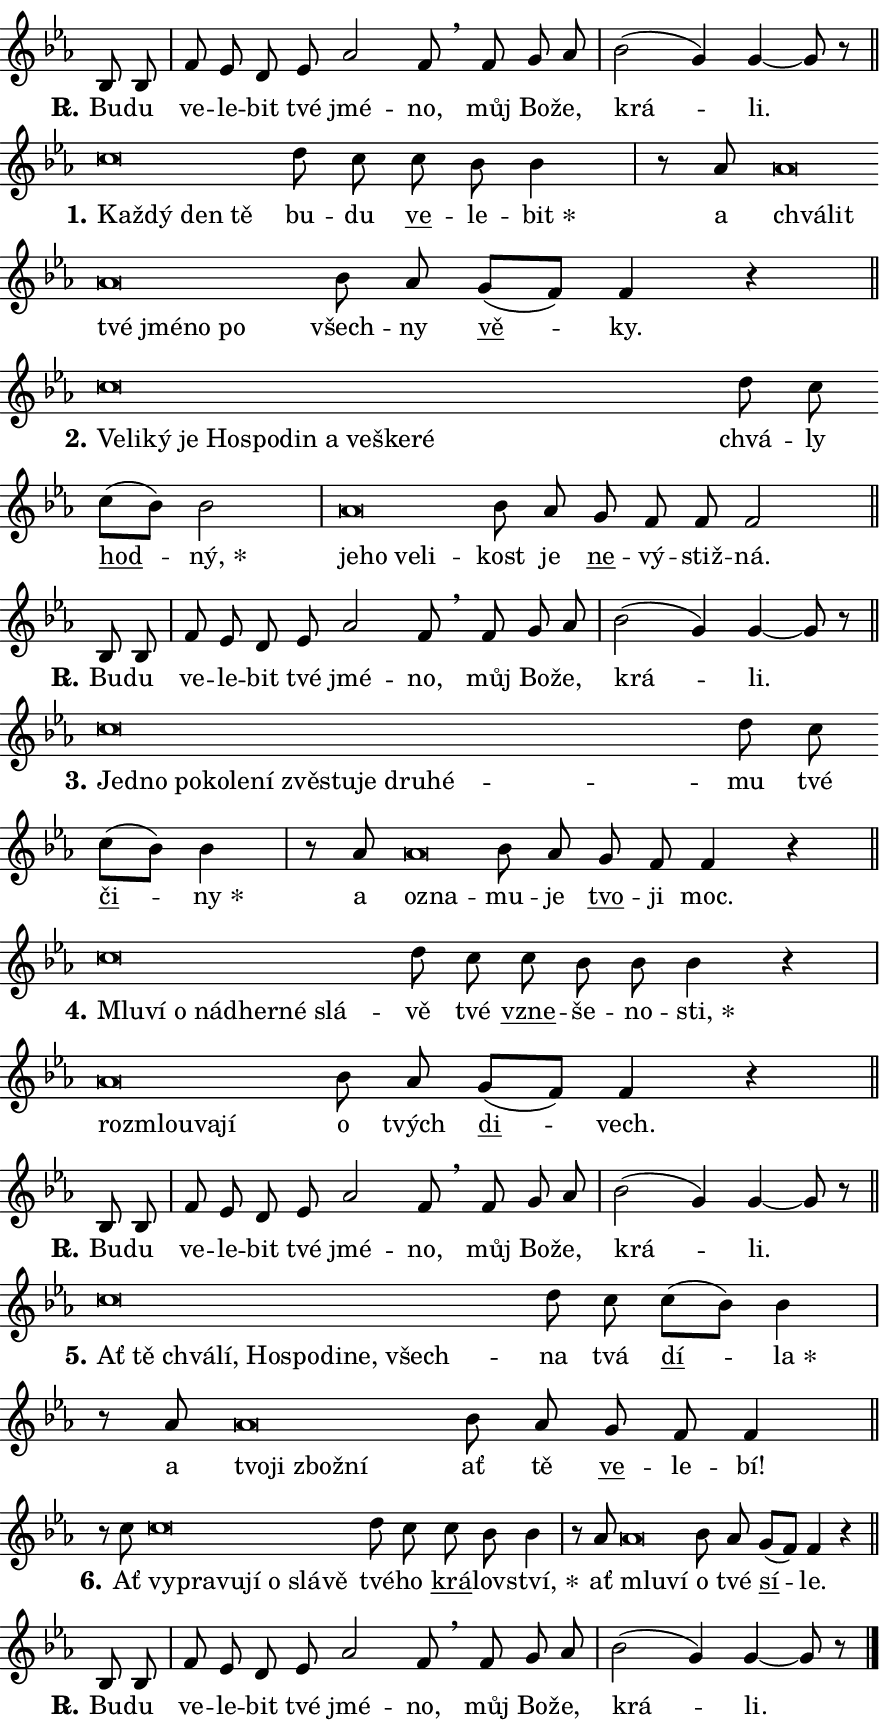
\version "2.24.0"
\header { tagline = "" }
\paper {
  indent = 0\cm
  top-margin = 0\cm
  right-margin = 0.13\cm % to fit lyric hyphens
  bottom-margin = 0\cm
  left-margin = 0\cm
  paper-width = 15\cm
  page-breaking = #ly:one-page-breaking
  system-system-spacing.basic-distance = #11
  score-system-spacing.basic-distance = #11
  ragged-last = ##f
}


%% Author: Thomas Morley
%% https://lists.gnu.org/archive/html/lilypond-user/2020-05/msg00002.html
#(define (line-position grob)
"Returns position of @var[grob} in current system:
   @code{'start}, if at first time-step
   @code{'end}, if at last time-step
   @code{'middle} otherwise
"
  (let* ((col (ly:item-get-column grob))
         (ln (ly:grob-object col 'left-neighbor))
         (rn (ly:grob-object col 'right-neighbor))
         (col-to-check-left (if (ly:grob? ln) ln col))
         (col-to-check-right (if (ly:grob? rn) rn col))
         (break-dir-left
           (and
             (ly:grob-property col-to-check-left 'non-musical #f)
             (ly:item-break-dir col-to-check-left)))
         (break-dir-right
           (and
             (ly:grob-property col-to-check-right 'non-musical #f)
             (ly:item-break-dir col-to-check-right))))
        (cond ((eqv? 1 break-dir-left) 'start)
              ((eqv? -1 break-dir-right) 'end)
              (else 'middle))))

#(define (tranparent-at-line-position vctor)
  (lambda (grob)
  "Relying on @code{line-position} select the relevant enry from @var{vctor}.
Used to determine transparency,"
    (case (line-position grob)
      ((end) (not (vector-ref vctor 0)))
      ((middle) (not (vector-ref vctor 1)))
      ((start) (not (vector-ref vctor 2))))))

noteHeadBreakVisibility =
#(define-music-function (break-visibility)(vector?)
"Makes @code{NoteHead}s transparent relying on @var{break-visibility}"
#{
  \override NoteHead.transparent =
    #(tranparent-at-line-position break-visibility)
#})

#(define delete-ledgers-for-transparent-note-heads
  (lambda (grob)
    "Reads whether a @code{NoteHead} is transparent.
If so this @code{NoteHead} is removed from @code{'note-heads} from
@var{grob}, which is supposed to be @code{LedgerLineSpanner}.
As a result ledgers are not printed for this @code{NoteHead}"
    (let* ((nhds-array (ly:grob-object grob 'note-heads))
           (nhds-list
             (if (ly:grob-array? nhds-array)
                 (ly:grob-array->list nhds-array)
                 '()))
           ;; Relies on the transparent-property being done before
           ;; Staff.LedgerLineSpanner.after-line-breaking is executed.
           ;; This is fragile ...
           (to-keep
             (remove
               (lambda (nhd)
                 (ly:grob-property nhd 'transparent #f))
               nhds-list)))
      ;; TODO find a better method to iterate over grob-arrays, similiar
      ;; to filter/remove etc for lists
      ;; For now rebuilt from scratch
      (set! (ly:grob-object grob 'note-heads)  '())
      (for-each
        (lambda (nhd)
          (ly:pointer-group-interface::add-grob grob 'note-heads nhd))
        to-keep))))

squashNotes = {
  \override NoteHead.X-extent = #'(-0.2 . 0.2)
  \override NoteHead.Y-extent = #'(-0.75 . 0)
  \override NoteHead.stencil =
    #(lambda (grob)
       (let ((pos (ly:grob-property grob 'staff-position)))
         (begin
           (if (< pos -7) (display "ERROR: Lower brevis then expected\n") (display ""))
           (if (<= pos -6) ly:text-interface::print ly:note-head::print))))
}
unSquashNotes = {
  \revert NoteHead.X-extent
  \revert NoteHead.Y-extent
  \revert NoteHead.stencil
}

hideNotes = \noteHeadBreakVisibility #begin-of-line-visible
unHideNotes = \noteHeadBreakVisibility #all-visible

% work-around for resetting accidentals
% https://lilypond.org/doc/v2.23/Documentation/notation/displaying-rhythms#unmetered-music
cadenzaMeasure = {
  \cadenzaOff
  \partial 1024 s1024
  \cadenzaOn
}

#(define-markup-command (accent layout props text) (markup?)
  "Underline accented syllable"
  (interpret-markup layout props
    #{\markup \override #'(offset . 4.3) \underline { #text }#}))

responsum = \markup \concat {
  "R" \hspace #-1.05 \path #0.1 #'((moveto 0 0.07) (lineto 0.9 0.8)) \hspace #0.05 "."
}

spaceSize = #0.6828661417322834 % exact space size for TeX Gyre Schola

\layout {
  \context {
    \Staff
    \remove "Time_signature_engraver"
    \override LedgerLineSpanner.after-line-breaking = #delete-ledgers-for-transparent-note-heads
  }
  \context {
    \Lyrics {
      \override LyricSpace.minimum-distance = \spaceSize
      \override LyricText.font-name = #"TeX Gyre Schola"
      \override LyricText.font-size = 1
      \override StanzaNumber.font-name = #"TeX Gyre Schola Bold"
      \override StanzaNumber.font-size = 1
    }
  }
  \context {
    \Score 
    \override NoteHead.text =
      #(lambda (grob) 
        (let ((pos (ly:grob-property grob 'staff-position)))
          #{\markup {
            \combine
              \halign #-0.55 \raise #(if (= pos -6) 0 0.5) \override #'(thickness . 2) \draw-line #'(3.2 . 0)
              \musicglyph "noteheads.sM1"
          }#}))
  }
}

% magnetic-lyrics.ily
%
%   written by
%     Jean Abou Samra <jean@abou-samra.fr>
%     Werner Lemberg <wl@gnu.org>
%
%   adapted by
%     Jiri Hon <jiri.hon@gmail.com>
%
% Version 2022-Apr-15

% https://www.mail-archive.com/lilypond-user@gnu.org/msg149350.html

#(define (Left_hyphen_pointer_engraver context)
   "Collect syllable-hyphen-syllable occurrences in lyrics and store
them in properties.  This engraver only looks to the left.  For
example, if the lyrics input is @code{foo -- bar}, it does the
following.

@itemize @bullet
@item
Set the @code{text} property of the @code{LyricHyphen} grob between
@q{foo} and @q{bar} to @code{foo}.

@item
Set the @code{left-hyphen} property of the @code{LyricText} grob with
text @q{foo} to the @code{LyricHyphen} grob between @q{foo} and
@q{bar}.
@end itemize

Use this auxiliary engraver in combination with the
@code{lyric-@/text::@/apply-@/magnetic-@/offset!} hook."
   (let ((hyphen #f)
         (text #f))
     (make-engraver
      (acknowledgers
       ((lyric-syllable-interface engraver grob source-engraver)
        (set! text grob)))
      (end-acknowledgers
       ((lyric-hyphen-interface engraver grob source-engraver)
        ;(when (not (grob::has-interface grob 'lyric-space-interface))
          (set! hyphen grob)));)
      ((stop-translation-timestep engraver)
       (when (and text hyphen)
         (ly:grob-set-object! text 'left-hyphen hyphen))
       (set! text #f)
       (set! hyphen #f)))))

#(define (lyric-text::apply-magnetic-offset! grob)
   "If the space between two syllables is less than the value in
property @code{LyricText@/.details@/.squash-threshold}, move the right
syllable to the left so that it gets concatenated with the left
syllable.

Use this function as a hook for
@code{LyricText@/.after-@/line-@/breaking} if the
@code{Left_@/hyphen_@/pointer_@/engraver} is active."
   (let ((hyphen (ly:grob-object grob 'left-hyphen #f)))
     (when hyphen
       (let ((left-text (ly:spanner-bound hyphen LEFT)))
         (when (grob::has-interface left-text 'lyric-syllable-interface)
           (let* ((common (ly:grob-common-refpoint grob left-text X))
                  (this-x-ext (ly:grob-extent grob common X))
                  (left-x-ext
                   (begin
                     ;; Trigger magnetism for left-text.
                     (ly:grob-property left-text 'after-line-breaking)
                     (ly:grob-extent left-text common X)))
                  ;; `delta` is the gap width between two syllables.
                  (delta (- (interval-start this-x-ext)
                            (interval-end left-x-ext)))
                  (details (ly:grob-property grob 'details))
                  (threshold (assoc-get 'squash-threshold details 0.2)))
             (when (< delta threshold)
               (let* (;; We have to manipulate the input text so that
                      ;; ligatures crossing syllable boundaries are not
                      ;; disabled.  For languages based on the Latin
                      ;; script this is essentially a beautification.
                      ;; However, for non-Western scripts it can be a
                      ;; necessity.
                      (lt (ly:grob-property left-text 'text))
                      (rt (ly:grob-property grob 'text))
                      (is-space (grob::has-interface hyphen 'lyric-space-interface))
                      (space (if is-space " " ""))
                      (extra-delta (if is-space spaceSize 0))
                      ;; Append new syllable.
                      (ltrt-space (if (and (string? lt) (string? rt))
                                (string-append lt space rt)
                                (make-concat-markup (list lt space rt))))
                      ;; Right-align `ltrt` to the right side.
                      (ltrt-space-markup (grob-interpret-markup
                               grob
                               (make-translate-markup
                                (cons (interval-length this-x-ext) 0)
                                (make-right-align-markup ltrt-space)))))
                 (begin
                   ;; Don't print `left-text`.
                   (ly:grob-set-property! left-text 'stencil #f)
                   ;; Set text and stencil (which holds all collected
                   ;; syllables so far) and shift it to the left.
                   (ly:grob-set-property! grob 'text ltrt-space)
                   (ly:grob-set-property! grob 'stencil ltrt-space-markup)
                   (ly:grob-translate-axis! grob (- (- delta extra-delta)) X))))))))))


#(define (lyric-hyphen::displace-bounds-first grob)
   ;; Make very sure this callback isn't triggered too early.
   (let ((left (ly:spanner-bound grob LEFT))
         (right (ly:spanner-bound grob RIGHT)))
     (ly:grob-property left 'after-line-breaking)
     (ly:grob-property right 'after-line-breaking)
     (ly:lyric-hyphen::print grob)))

squashThreshold = #0.4

\layout {
  \context {
    \Lyrics
    \consists #Left_hyphen_pointer_engraver
    \override LyricText.after-line-breaking =
      #lyric-text::apply-magnetic-offset!
    \override LyricHyphen.stencil = #lyric-hyphen::displace-bounds-first
    \override LyricText.details.squash-threshold = \squashThreshold
    \override LyricHyphen.minimum-distance = 0
    \override LyricHyphen.minimum-length = \squashThreshold
  }
}

squashText = \override LyricText.details.squash-threshold = 9999
unSquashText = \override LyricText.details.squash-threshold = \squashThreshold

leftText = \override LyricText.self-alignment-X = #LEFT
unLeftText = \revert LyricText.self-alignment-X

starOffset = #(lambda (grob) 
                (let ((x_offset (ly:self-alignment-interface::aligned-on-x-parent grob)))
                  (if (= x_offset 0) 0 (+ x_offset 1.2))))

star = #(define-music-function (syllable)(string?)
"Append star separator at the end of a syllable"
#{
  \once \override LyricText.X-offset = #starOffset
  \lyricmode { \markup {
    #syllable
    \override #'((font-name . "TeX Gyre Schola Bold")) \hspace #0.2 \lower #0.65 \larger "*"
  } }
#})

starAccent = #(define-music-function (syllable)(string?)
"Append star separator at the end of a syllable and make accent"
#{
  \once \override LyricText.X-offset = #starOffset
  \lyricmode { \markup {
    \accent #syllable
    \override #'((font-name . "TeX Gyre Schola Bold")) \hspace #0.2 \lower #0.65 \larger "*"
  } }
#})

breath = #(define-music-function (syllable)(string?)
"Append breathing indicator at the end of a syllable"
#{
  \lyricmode { \markup { #syllable "+" } }
#})

optionalBreath = #(define-music-function (syllable)(string?)
"Append optional breathing indicator at the end of a syllable"
#{
  \lyricmode { \markup { #syllable "(+)" } }
#})


\score {
    <<
        \new Voice = "melody" { \cadenzaOn \key es \major \relative { bes8 bes \cadenzaMeasure \bar "|" f' es d es as2 f8 \breathe \bar "" f g as \cadenzaMeasure \bar "|" bes2( g4) g~ g8 r \cadenzaMeasure \bar "||" \break } }
        \new Lyrics \lyricsto "melody" { \lyricmode { \set stanza = \responsum
Bu -- du ve -- le -- bit tvé jmé -- no, můj Bo -- že, krá -- li. } }
    >>
    \layout {}
}

\score {
    <<
        \new Voice = "melody" { \cadenzaOn \key es \major \relative { \squashNotes c''\breve*1/16 \hideNotes \breve*1/16 \bar "" \breve*1/16 \breve*1/16 \bar "" \unHideNotes \unSquashNotes d8 c \bar "" c bes bes4 \cadenzaMeasure \bar "|" r8 as8 \squashNotes as\breve*1/16 \hideNotes \breve*1/16 \bar "" \breve*1/16 \bar "" \breve*1/16 \bar "" \breve*1/16 \breve*1/16 \bar "" \unHideNotes \unSquashNotes bes8 as \bar "" g[( f)] f4 r \cadenzaMeasure \bar "||" \break } }
        \new Lyrics \lyricsto "melody" { \lyricmode { \set stanza = "1."
\leftText Kaž -- \squashText dý den tě \unLeftText \unSquashText bu -- du \markup \accent ve -- le -- \star bit a \leftText chvá -- \squashText lit tvé jmé -- no po \unLeftText \unSquashText všech -- ny \markup \accent vě -- ky. } }
    >>
    \layout {}
}

\score {
    <<
        \new Voice = "melody" { \cadenzaOn \key es \major \relative { \squashNotes c''\breve*1/16 \hideNotes \breve*1/16 \bar "" \breve*1/16 \bar "" \breve*1/16 \bar "" \breve*1/16 \bar "" \breve*1/16 \bar "" \breve*1/16 \bar "" \breve*1/16 \bar "" \breve*1/16 \bar "" \breve*1/16 \breve*1/16 \bar "" \unHideNotes \unSquashNotes d8 c \bar "" c[( bes)] bes2 \cadenzaMeasure \bar "|" \squashNotes as\breve*1/16 \hideNotes \breve*1/16 \bar "" \breve*1/16 \breve*1/16 \bar "" \unHideNotes \unSquashNotes bes8 as \bar "" g f f f2 \cadenzaMeasure \bar "||" \break } }
        \new Lyrics \lyricsto "melody" { \lyricmode { \set stanza = "2."
\leftText Ve -- \squashText li -- ký je Ho -- spo -- din a ve -- ške -- ré \unLeftText \unSquashText chvá -- ly \markup \accent hod -- \star ný, \leftText je -- \squashText ho ve -- li -- \unLeftText \unSquashText kost je \markup \accent ne -- vý -- stiž -- ná. } }
    >>
    \layout {}
}

\score {
    <<
        \new Voice = "melody" { \cadenzaOn \key es \major \relative { bes8 bes \cadenzaMeasure \bar "|" f' es d es as2 f8 \breathe \bar "" f g as \cadenzaMeasure \bar "|" bes2( g4) g~ g8 r \cadenzaMeasure \bar "||" \break } }
        \new Lyrics \lyricsto "melody" { \lyricmode { \set stanza = \responsum
Bu -- du ve -- le -- bit tvé jmé -- no, můj Bo -- že, krá -- li. } }
    >>
    \layout {}
}

\score {
    <<
        \new Voice = "melody" { \cadenzaOn \key es \major \relative { \squashNotes c''\breve*1/16 \hideNotes \breve*1/16 \bar "" \breve*1/16 \bar "" \breve*1/16 \bar "" \breve*1/16 \bar "" \breve*1/16 \bar "" \breve*1/16 \bar "" \breve*1/16 \bar "" \breve*1/16 \bar "" \breve*1/16 \breve*1/16 \bar "" \unHideNotes \unSquashNotes d8 c \bar "" c[( bes)] bes4 \cadenzaMeasure \bar "|" r8 as8 \squashNotes as\breve*1/16 \hideNotes \breve*1/16 \bar "" \unHideNotes \unSquashNotes bes8 as \bar "" g f f4 r \cadenzaMeasure \bar "||" \break } }
        \new Lyrics \lyricsto "melody" { \lyricmode { \set stanza = "3."
\leftText Jed -- \squashText no po -- ko -- le -- ní zvě -- stu -- je dru -- hé -- \unLeftText \unSquashText mu tvé \markup \accent či -- \star ny a \leftText o -- \squashText zna -- \unLeftText \unSquashText mu -- je \markup \accent tvo -- ji moc. } }
    >>
    \layout {}
}

\score {
    <<
        \new Voice = "melody" { \cadenzaOn \key es \major \relative { \squashNotes c''\breve*1/16 \hideNotes \breve*1/16 \bar "" \breve*1/16 \bar "" \breve*1/16 \bar "" \breve*1/16 \bar "" \breve*1/16 \breve*1/16 \bar "" \unHideNotes \unSquashNotes d8 c \bar "" c bes bes bes4 r \cadenzaMeasure \bar "|" \squashNotes as\breve*1/16 \hideNotes \breve*1/16 \bar "" \breve*1/16 \breve*1/16 \bar "" \unHideNotes \unSquashNotes bes8 as \bar "" g[( f)] f4 r \cadenzaMeasure \bar "||" \break } }
        \new Lyrics \lyricsto "melody" { \lyricmode { \set stanza = "4."
\leftText Mlu -- \squashText ví o nád -- her -- né slá -- \unLeftText \unSquashText vě tvé \markup \accent vzne -- še -- no -- \star sti, \leftText roz -- \squashText mlou -- va -- jí \unLeftText \unSquashText o tvých \markup \accent di -- vech. } }
    >>
    \layout {}
}

\score {
    <<
        \new Voice = "melody" { \cadenzaOn \key es \major \relative { bes8 bes \cadenzaMeasure \bar "|" f' es d es as2 f8 \breathe \bar "" f g as \cadenzaMeasure \bar "|" bes2( g4) g~ g8 r \cadenzaMeasure \bar "||" \break } }
        \new Lyrics \lyricsto "melody" { \lyricmode { \set stanza = \responsum
Bu -- du ve -- le -- bit tvé jmé -- no, můj Bo -- že, krá -- li. } }
    >>
    \layout {}
}

\score {
    <<
        \new Voice = "melody" { \cadenzaOn \key es \major \relative { \squashNotes c''\breve*1/16 \hideNotes \breve*1/16 \bar "" \breve*1/16 \bar "" \breve*1/16 \bar "" \breve*1/16 \bar "" \breve*1/16 \bar "" \breve*1/16 \bar "" \breve*1/16 \breve*1/16 \bar "" \unHideNotes \unSquashNotes d8 c \bar "" c[( bes)] bes4 \cadenzaMeasure \bar "|" r8 as8 \squashNotes as\breve*1/16 \hideNotes \breve*1/16 \bar "" \breve*1/16 \breve*1/16 \bar "" \unHideNotes \unSquashNotes bes8 as \bar "" g f f4 \cadenzaMeasure \bar "||" \break } }
        \new Lyrics \lyricsto "melody" { \lyricmode { \set stanza = "5."
\leftText Ať \squashText tě chvá -- lí, Ho -- spo -- di -- ne, všech -- \unLeftText \unSquashText na tvá \markup \accent dí -- \star la a \leftText tvo -- \squashText ji zbož -- ní \unLeftText \unSquashText ať tě \markup \accent ve -- le -- bí! } }
    >>
    \layout {}
}

\score {
    <<
        \new Voice = "melody" { \cadenzaOn \key es \major \relative { r8 c''8 \squashNotes c\breve*1/16 \hideNotes \breve*1/16 \bar "" \breve*1/16 \bar "" \breve*1/16 \bar "" \breve*1/16 \bar "" \breve*1/16 \breve*1/16 \bar "" \unHideNotes \unSquashNotes d8 c \bar "" c bes bes4 \cadenzaMeasure \bar "|" r8 as8 \squashNotes as\breve*1/16 \hideNotes \breve*1/16 \bar "" \unHideNotes \unSquashNotes bes8 as \bar "" g[( f)] f4 r \cadenzaMeasure \bar "||" \break } }
        \new Lyrics \lyricsto "melody" { \lyricmode { \set stanza = "6."
Ať \leftText vy -- \squashText pra -- vu -- jí o slá -- vě \unLeftText \unSquashText tvé -- ho \markup \accent krá -- lov -- \star ství, ať \leftText mlu -- \squashText ví \unLeftText \unSquashText o tvé \markup \accent sí -- le. } }
    >>
    \layout {}
}

\score {
    <<
        \new Voice = "melody" { \cadenzaOn \key es \major \relative { bes8 bes \cadenzaMeasure \bar "|" f' es d es as2 f8 \breathe \bar "" f g as \cadenzaMeasure \bar "|" bes2( g4) g~ g8 r \cadenzaMeasure \bar "||" \break } \bar "|." }
        \new Lyrics \lyricsto "melody" { \lyricmode { \set stanza = \responsum
Bu -- du ve -- le -- bit tvé jmé -- no, můj Bo -- že, krá -- li. } }
    >>
    \layout {}
}
